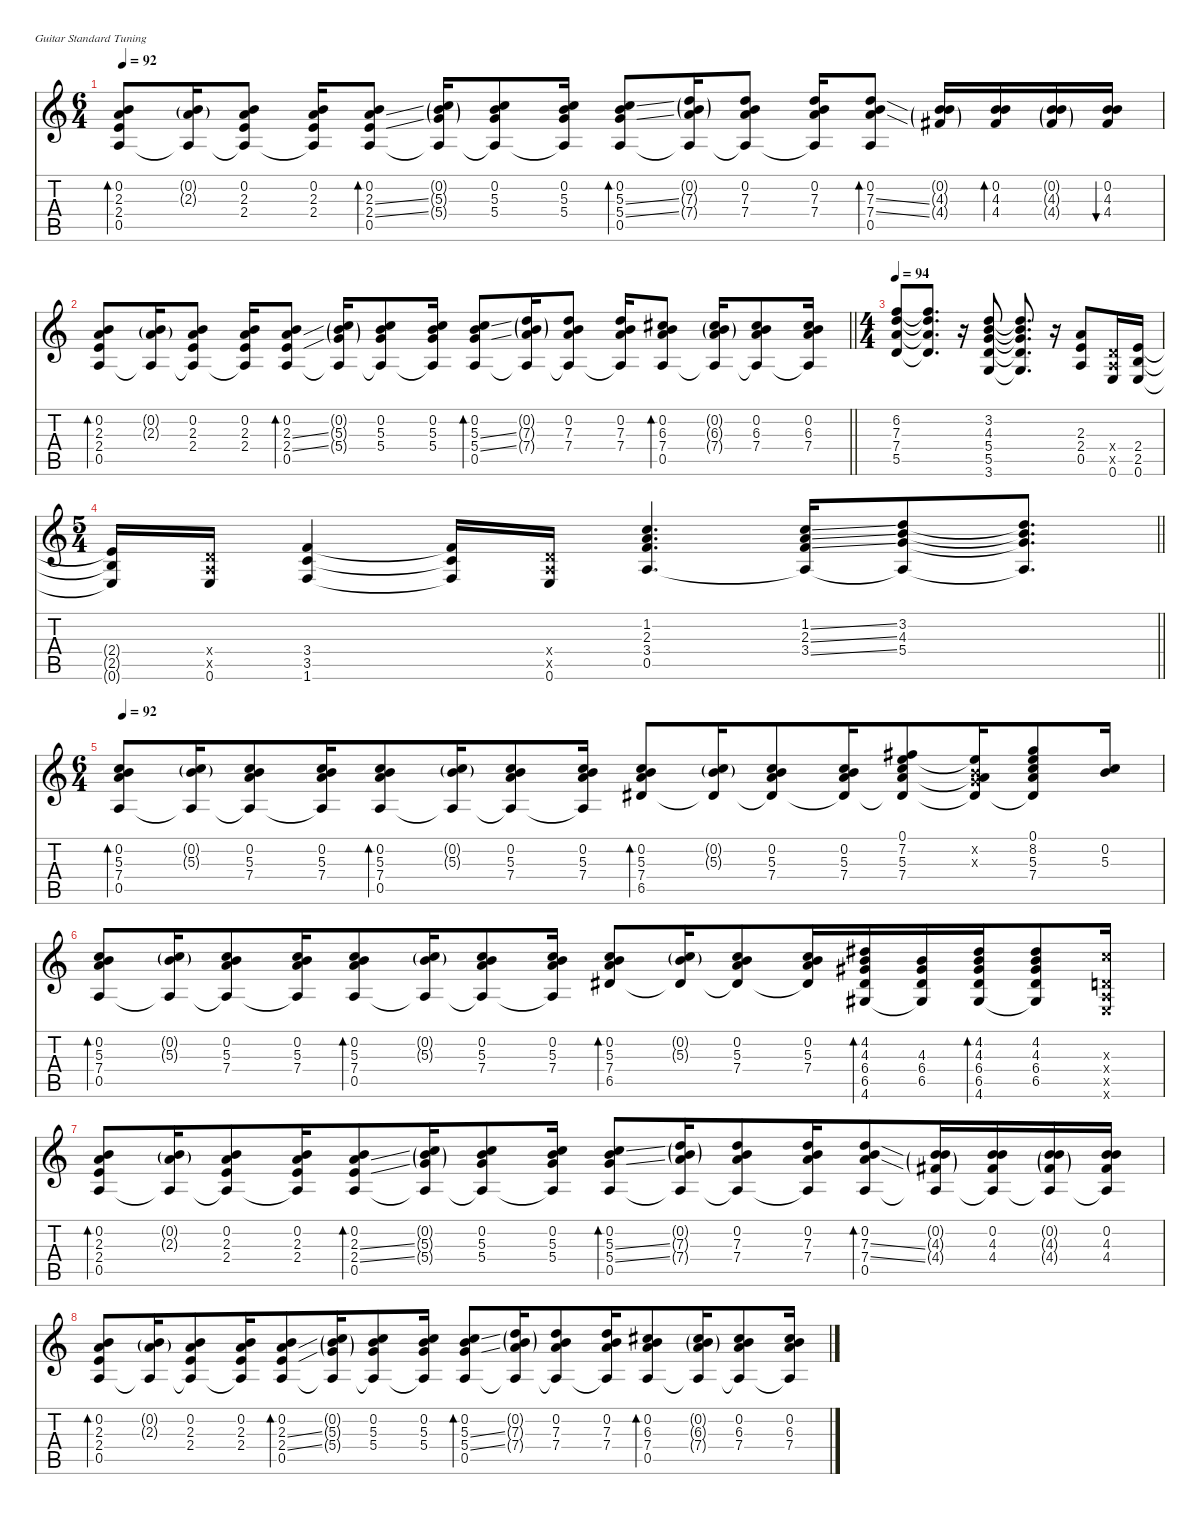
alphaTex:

\defaultSystemsLayout 4
\hideDynamics
\bracketExtendMode nobrackets
\multiBarRest
\singleTrackTrackNamePolicy hidden
\multiTrackTrackNamePolicy hidden
\firstSystemTrackNameMode fullname
\firstSystemTrackNameOrientation horizontal
\otherSystemsTrackNameOrientation horizontal
\track ("Guitar 1" "gtr1") {instrument acousticguitarsteel}
\staff {score tabs}
\tuning (E4 B3 G3 D3 A2 E2)
\ts (6 4)
\tempo 92
\clef g2
\ks c
(0.2 2.3 2.4 0.5).8{bd 60 dy f beam Up} (0.2{g} 2.3{g} 0.5{t}).16{beam Up} (0.2 2.3 2.4 0.5{t}).8{beam Up} (0.2 2.3 2.4 0.5{t}).16{beam Up} (0.2 2.3{ss} 2.4{ss} 0.5).8{bd 60 beam Up} (0.2{g} 5.3{g} 5.4{g} 0.5{t}).16{beam Up} (0.2 5.3 5.4 0.5{t}).8{beam Up} (0.2 5.3 5.4 0.5{t}).16{beam Up} (0.2 5.3{ss} 5.4{ss} 0.5).8{bd 60 beam Up} (0.2{g} 7.3{g} 7.4{g} 0.5{t}).16{beam Up} (0.2 7.3 7.4 0.5{t}).8{beam Up} (0.2 7.3 7.4 0.5{t}).16{beam Up} (0.2 7.3{ss} 7.4{ss} 0.5).8{bd 60 beam Up} (0.2{g} 4.3{g} 4.4{g acc #}).16{dy mf beam Up} (0.2 4.3 4.4{acc #}).16{bd 60 dy f beam Up} (0.2{g} 4.3{g} 4.4{g acc #}).16{dy mf beam Up} (0.2 4.3 4.4{acc #}).16{bu 60 dy f beam Up} |
\barLineRight lightlight
(0.2 2.3 2.4 0.5).8{bd 60 beam Up} (0.2{g} 2.3{g} 0.5{t}).16{beam Up} (0.2 2.3 2.4 0.5{t}).8{beam Up} (0.2 2.3 2.4 0.5{t}).16{beam Up} (0.2 2.3{ss} 2.4{ss} 0.5).8{bd 60 beam Up} (0.2{g} 5.3{g} 5.4{g} 0.5{t}).16{beam Up} (0.2 5.3 5.4 0.5{t}).8{beam Up} (0.2 5.3 5.4 0.5{t}).16{beam Up} (0.2 5.3{ss} 5.4{ss} 0.5).8{bd 60 beam Up} (0.2{g} 7.3{g} 7.4{g} 0.5{t}).16{beam Up} (0.2 7.3 7.4 0.5{t}).8{beam Up} (0.2 7.3 7.4 0.5{t}).16{beam Up} (0.2 6.3{acc #} 7.4 0.5).8{bd 60 beam Up} (0.2{g} 6.3{g acc #} 7.4{g} 0.5{t}).16{beam Up} (0.2 6.3{acc #} 7.4 0.5{t}).8{beam Up} (0.2 6.3{acc #} 7.4 0.5{t}).16{beam Up} |
\ts (4 4)
\beaming (8 2 2 2 2)
\tempo 94
(6.2 7.3 7.4 5.5).8{instrument overdrivenguitar beam Up} (6.2{t} 7.3{t} 7.4{t} 5.5{t}).8{d beam Up} r.16{beam Up} (3.2 4.3 5.4 5.5 3.6).8{beam Up} (3.2{t} 4.3{t} 5.4{t} 5.5{t} 3.6{t}).8{d beam Up} r.16{beam Up} (2.3 2.4 0.5).8{dy ff beam Up} (0.4{x} 0.5{x} 0.6).16{dy f beam Up} (2.4 2.5 0.6).16{beam Up} |
\ts (5 4)
\beaming (8 6 4)
\barLineRight lightlight
(2.4{t} 2.5{t} 0.6{t}).16{beam Up} (0.4{x} 0.5{x} 0.6).16{beam Up} (3.4 3.5 1.6).4{beam Up} (3.4{t} 3.5{t} 1.6{t}).16{beam Up} (0.4{x} 0.5{x} 0.6).16{beam Up} (1.2 2.3 3.4 0.5).4{d beam Up} (1.2{ss} 2.3{ss} 3.4{ss} 0.5{t}).16{beam Up} (3.2 4.3 5.4 0.5{t}).8{beam Up} (3.2{t} 4.3{t} 5.4{t} 0.5{t}).8{d beam Up} |
\ts (6 4)
\beaming (8 6 6)
\tempo 92
(0.2 5.3 7.4 0.5).8{bd 60 instrument acousticguitarsteel beam Up} (0.2{g} 5.3{g} 0.5{t}).16{beam Up} (0.2 5.3 7.4 0.5{t}).8{beam Up} (0.2 5.3 7.4 0.5{t}).16{beam Up} (0.2 5.3 7.4 0.5).8{bd 60 beam Up} (0.2{g} 5.3{g} 0.5{t}).16{beam Up} (0.2 5.3 7.4 0.5{t}).8{beam Up} (0.2 5.3 7.4 0.5{t}).16{beam Up} (0.2 5.3 7.4 6.5{acc #}).8{bd 60 beam Up} (0.2{g} 5.3{g} 6.5{t acc #}).16{beam Up} (0.2 5.3 7.4 6.5{t acc #}).8{beam Up} (0.2 5.3 7.4 6.5{t acc #}).16{beam Up} (0.1 7.2{acc #} 5.3 7.4 6.5{t acc #}).8{beam Up} (0.1{t} 0.2{x} 0.3{x} 7.4{t} 6.5{t acc #}).16{beam Up} (0.1 8.2 5.3 7.4 6.5{t acc #}).8{beam Up} (0.2 5.3).16{dy mf beam Up} |
(0.2 5.3 7.4 0.5).8{bd 60 dy f beam Up} (0.2{g} 5.3{g} 0.5{t}).16{beam Up} (0.2 5.3 7.4 0.5{t}).8{beam Up} (0.2 5.3 7.4 0.5{t}).16{beam Up} (0.2 5.3 7.4 0.5).8{bd 60 beam Up} (0.2{g} 5.3{g} 0.5{t}).16{beam Up} (0.2 5.3 7.4 0.5{t}).8{beam Up} (0.2 5.3 7.4 0.5{t}).16{beam Up} (0.2 5.3 7.4 6.5{acc #}).8{bd 60 beam Up} (0.2{g} 5.3{g} 6.5{t acc #}).16{beam Up} (0.2 5.3 7.4 6.5{t acc #}).8{beam Up} (0.2 5.3 7.4 6.5{t acc #}).16{beam Up} (4.2{acc #} 4.3 6.4{acc #} 6.5{acc #} 4.6{acc #}).16{bd 60 beam Up} (4.3 6.4{acc #} 6.5{acc #} 4.6{t acc #}).16{beam Up} (4.2{acc #} 4.3 6.4{acc #} 6.5{acc #} 4.6{acc #}).16{bd 60 beam Up} (4.2{acc #} 4.3 6.4{acc #} 6.5{acc #} 4.6{t acc #}).8{beam Up} (5.3{x} 0.4{x} 0.5{x} 0.6{x}).16{beam Up} |
(0.2 2.3 2.4 0.5).8{bd 60 beam Up} (0.2{g} 2.3{g} 0.5{t}).16{beam Up} (0.2 2.3 2.4 0.5{t}).8{beam Up} (0.2 2.3 2.4 0.5{t}).16{beam Up} (0.2 2.3{ss} 2.4{ss} 0.5).8{bd 60 beam Up} (0.2{g} 5.3{g} 5.4{g} 0.5{t}).16{beam Up} (0.2 5.3 5.4 0.5{t}).8{beam Up} (0.2 5.3 5.4 0.5{t}).16{beam Up} (0.2 5.3{ss} 5.4{ss} 0.5).8{bd 60 beam Up} (0.2{g} 7.3{g} 7.4{g} 0.5{t}).16{beam Up} (0.2 7.3 7.4 0.5{t}).8{beam Up} (0.2 7.3 7.4 0.5{t}).16{beam Up} (0.2 7.3{ss} 7.4{ss} 0.5).8{bd 60 beam Up} (0.2{g} 4.3{g} 4.4{g acc #} 0.5{t}).16{beam Up} (0.2 4.3 4.4{acc #} 0.5{t}).16{beam Up} (0.2{g} 4.3{g} 4.4{g acc #} 0.5{t}).16{beam Up} (0.2 4.3 4.4{acc #} 0.5{t}).16{beam Up} |
(0.2 2.3 2.4 0.5).8{bd 60 beam Up} (0.2{g} 2.3{g} 0.5{t}).16{beam Up} (0.2 2.3 2.4 0.5{t}).8{beam Up} (0.2 2.3 2.4 0.5{t}).16{beam Up} (0.2 2.3{ss} 2.4{ss} 0.5).8{bd 60 beam Up} (0.2{g} 5.3{g} 5.4{g} 0.5{t}).16{beam Up} (0.2 5.3 5.4 0.5{t}).8{beam Up} (0.2 5.3 5.4 0.5{t}).16{beam Up} (0.2 5.3{ss} 5.4{ss} 0.5).8{bd 60 beam Up} (0.2{g} 7.3{g} 7.4{g} 0.5{t}).16{beam Up} (0.2 7.3 7.4 0.5{t}).8{beam Up} (0.2 7.3 7.4 0.5{t}).16{beam Up} (0.2 6.3{acc #} 7.4 0.5).8{bd 60 beam Up} (0.2{g} 6.3{g acc #} 7.4{g} 0.5{t}).16{beam Up} (0.2 6.3{acc #} 7.4 0.5{t}).8{beam Up} (0.2 6.3{acc #} 7.4 0.5{t}).16{beam Up}
